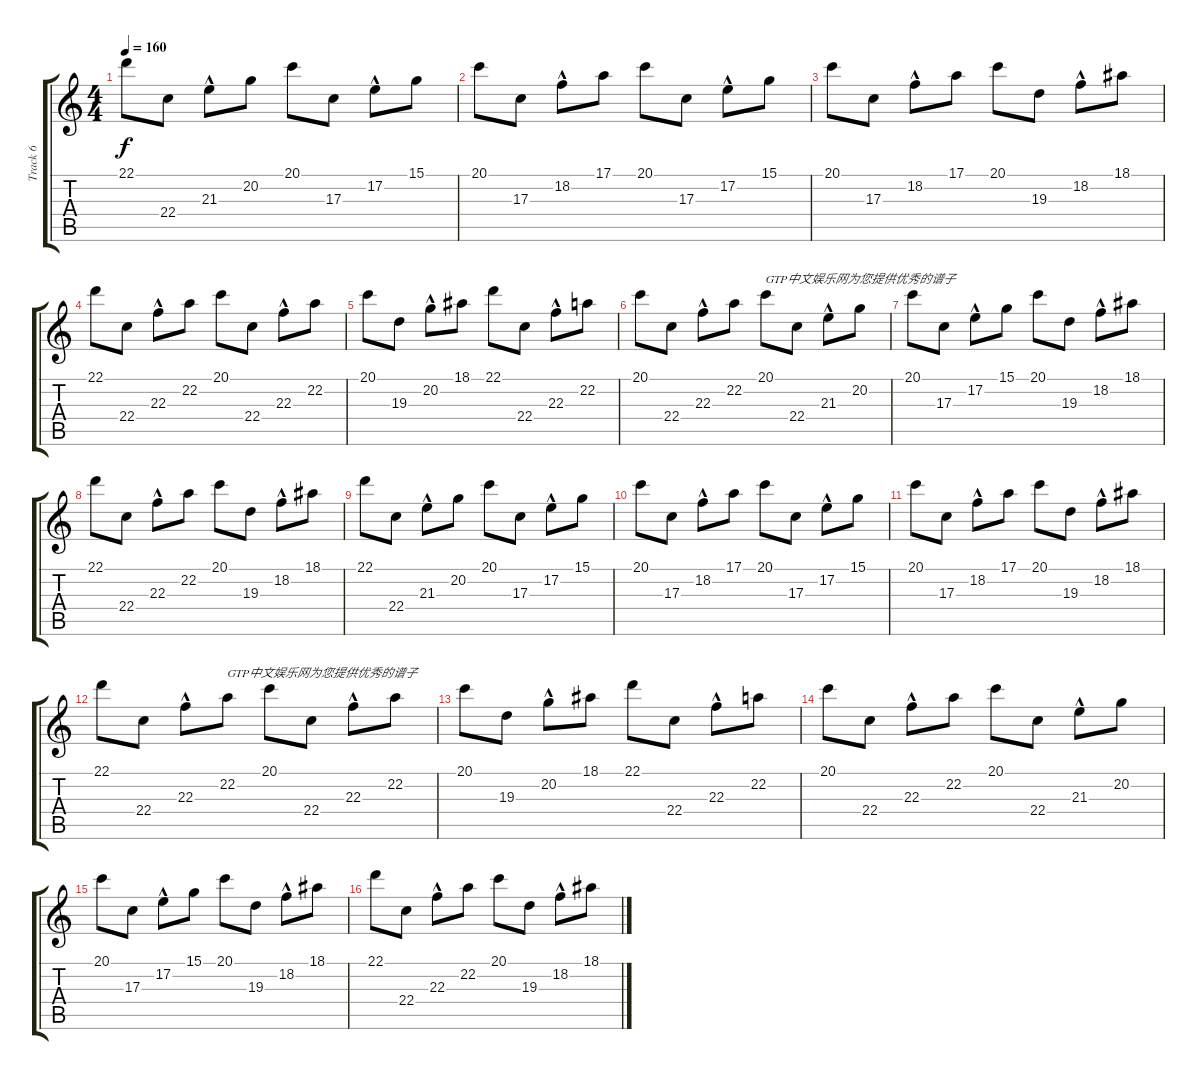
\track ("Track 6" "Track 6") {instrument glockenspiel}
\staff {score tabs}
\tuning (E4 B3 G3 D3 A2 E2) {hide}
\ts (4 4)
\tempo 160
\clef g2
\ks c
22.1.8{dy f} 22.4.8 21.3{hac}.8 20.2.8 20.1.8 17.3.8 17.2{hac}.8 15.1.8 |
20.1.8 17.3.8 18.2{hac}.8 17.1.8 20.1.8 17.3.8 17.2{hac}.8 15.1.8 |
20.1.8 17.3.8 18.2{hac}.8 17.1.8 20.1.8 19.3.8 18.2{hac}.8 18.1.8 |
22.1.8 22.4.8 22.3{hac}.8 22.2.8 20.1.8 22.4.8 22.3{hac}.8 22.2.8 |
20.1.8 19.3.8 20.2{hac}.8 18.1.8 22.1.8 22.4.8 22.3{hac}.8 22.2.8 |
20.1.8 22.4.8 22.3{hac}.8 22.2.8 20.1.8{txt "GTP中文娱乐网为您提供优秀的谱子"} 22.4.8 21.3{hac}.8 20.2.8 |
20.1.8 17.3.8 17.2{hac}.8 15.1.8 20.1.8 19.3.8 18.2{hac}.8 18.1.8 |
22.1.8 22.4.8 22.3{hac}.8 22.2.8 20.1.8 19.3.8 18.2{hac}.8 18.1.8 |
22.1.8 22.4.8 21.3{hac}.8 20.2.8 20.1.8 17.3.8 17.2{hac}.8 15.1.8 |
20.1.8 17.3.8 18.2{hac}.8 17.1.8 20.1.8 17.3.8 17.2{hac}.8 15.1.8 |
20.1.8 17.3.8 18.2{hac}.8 17.1.8 20.1.8 19.3.8 18.2{hac}.8 18.1.8 |
22.1.8 22.4.8 22.3{hac}.8 22.2.8{txt "GTP中文娱乐网为您提供优秀的谱子"} 20.1.8 22.4.8 22.3{hac}.8 22.2.8 |
20.1.8 19.3.8 20.2{hac}.8 18.1.8 22.1.8 22.4.8 22.3{hac}.8 22.2.8 |
20.1.8 22.4.8 22.3{hac}.8 22.2.8 20.1.8 22.4.8 21.3{hac}.8 20.2.8 |
20.1.8 17.3.8 17.2{hac}.8 15.1.8 20.1.8 19.3.8 18.2{hac}.8 18.1.8 |
22.1.8 22.4.8 22.3{hac}.8 22.2.8 20.1.8 19.3.8 18.2{hac}.8 18.1.8
